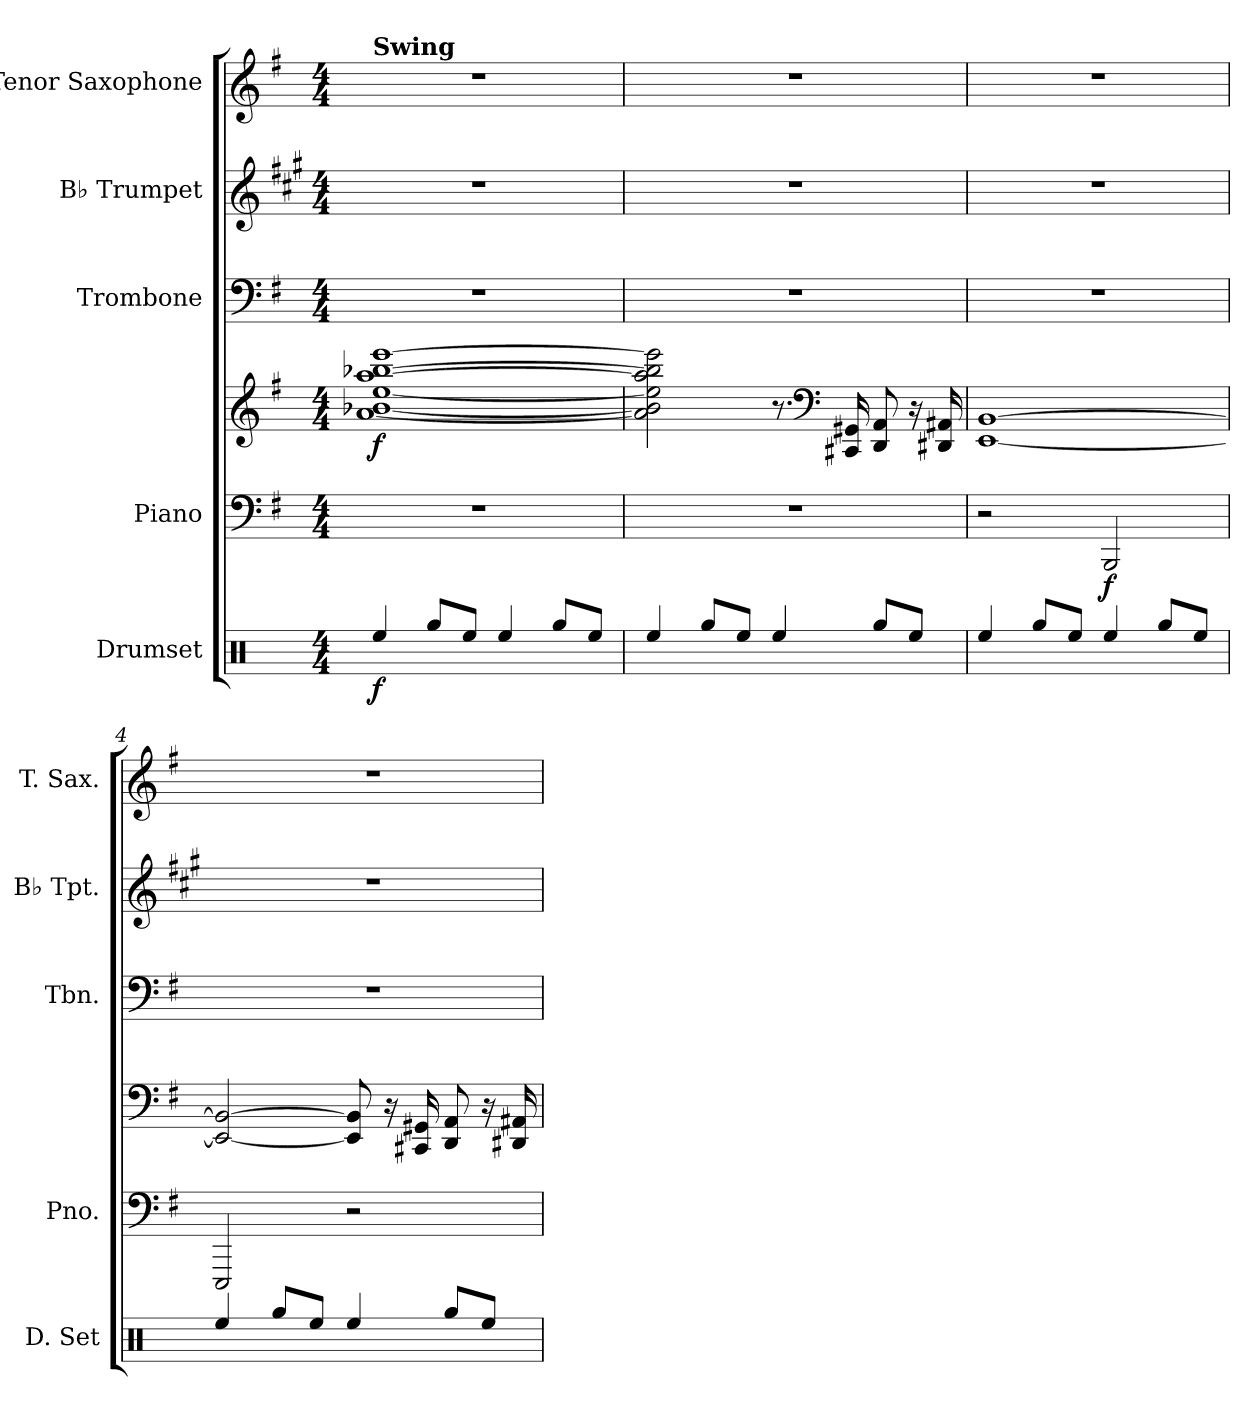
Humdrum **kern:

**kern	**dynam	**kern	**kern	**dynam	**kern	**kern	**kern
*part5	*part5	*part4	*part4	*part4	*part3	*part2	*part1
*staff6	*staff6	*staff5	*staff4	*staff4/5	*staff3	*staff2	*staff1
*I"Drumset	*	*I"Piano	*	*	*I"Trombone	*I"B♭ Trumpet	*I"Tenor Saxophone
*I'D. Set	*	*I'Pno.	*	*	*I'Tbn.	*I'B♭ Tpt.	*I'T. Sax.
*clefX	*	*clefF4	*clefG2	*	*clefF4	*clefG2	*clefG2
*	*	*	*	*	*	*ITrd1c2	*ITrd8c14
*k[]	*	*k[f#]	*k[f#]	*	*k[f#]	*k[f#]	*k[f#]
*M4/4	*	*M4/4	*M4/4	*	*M4/4	*M4/4	*M4/4
*MM120	*	*MM120	*MM120	*	*MM120	*MM120	*MM120
=1	=1	=1	=1	=1	=1	=1	=1
!	!	!	!	!	!	!	!LO:TX:B:t=Swing
!	!LO:DY:b	!	!	!LO:DY:b	!	!	!
4Ree/	f	1r	[1a [1b-X [1ee [1aa [1bb-X [1eee	f	1r	1r	1r
8Rgg/L	.	.	.	.	.	.	.
8Ree/J	.	.	.	.	.	.	.
4Ree/	.	.	.	.	.	.	.
8Rgg/L	.	.	.	.	.	.	.
8Ree/J	.	.	.	.	.	.	.
=2	=2	=2	=2	=2	=2	=2	=2
4Ree/	.	1r	2a\] 2b-\] 2ee\] 2aa\] 2bb-\] 2eee\]	.	1r	1r	1r
8Rgg/L	.	.	.	.	.	.	.
8Ree/J	.	.	.	.	.	.	.
4Ree/	.	.	8.r	.	.	.	.
*	*	*	*clefF4	*	*	*	*
.	.	.	16CC#X/ 16GG#X/	.	.	.	.
8Rgg/L	.	.	8DD/ 8AA/	.	.	.	.
8Ree/J	.	.	16r	.	.	.	.
.	.	.	16DD#X/ 16AA#X/	.	.	.	.
=3	=3	=3	=3	=3	=3	=3	=3
4Ree/	.	2r	[1EE [1BB	.	1r	1r	1r
8Rgg/L	.	.	.	.	.	.	.
8Ree/J	.	.	.	.	.	.	.
!	!	!	!	!LO:DY:b=2	!	!	!
4Ree/	.	2BBB/	.	f	.	.	.
8Rgg/L	.	.	.	.	.	.	.
8Ree/J	.	.	.	.	.	.	.
!!LO:LB:g=z
=4	=4	=4	=4	=4	=4	=4	=4
4Ree/	.	2EEE/	2EE/_ 2BB/_	.	1r	1r	1r
8Rgg/L	.	.	.	.	.	.	.
8Ree/J	.	.	.	.	.	.	.
4Ree/	.	2r	8EE/] 8BB/]	.	.	.	.
.	.	.	16r	.	.	.	.
.	.	.	16CC#X/ 16GG#X/	.	.	.	.
8Rgg/L	.	.	8DD/ 8AA/	.	.	.	.
8Ree/J	.	.	16r	.	.	.	.
.	.	.	16DD#X/ 16AA#X/	.	.	.	.
=	=	=	=	=	=	=	=
*-	*-	*-	*-	*-	*-	*-	*-
